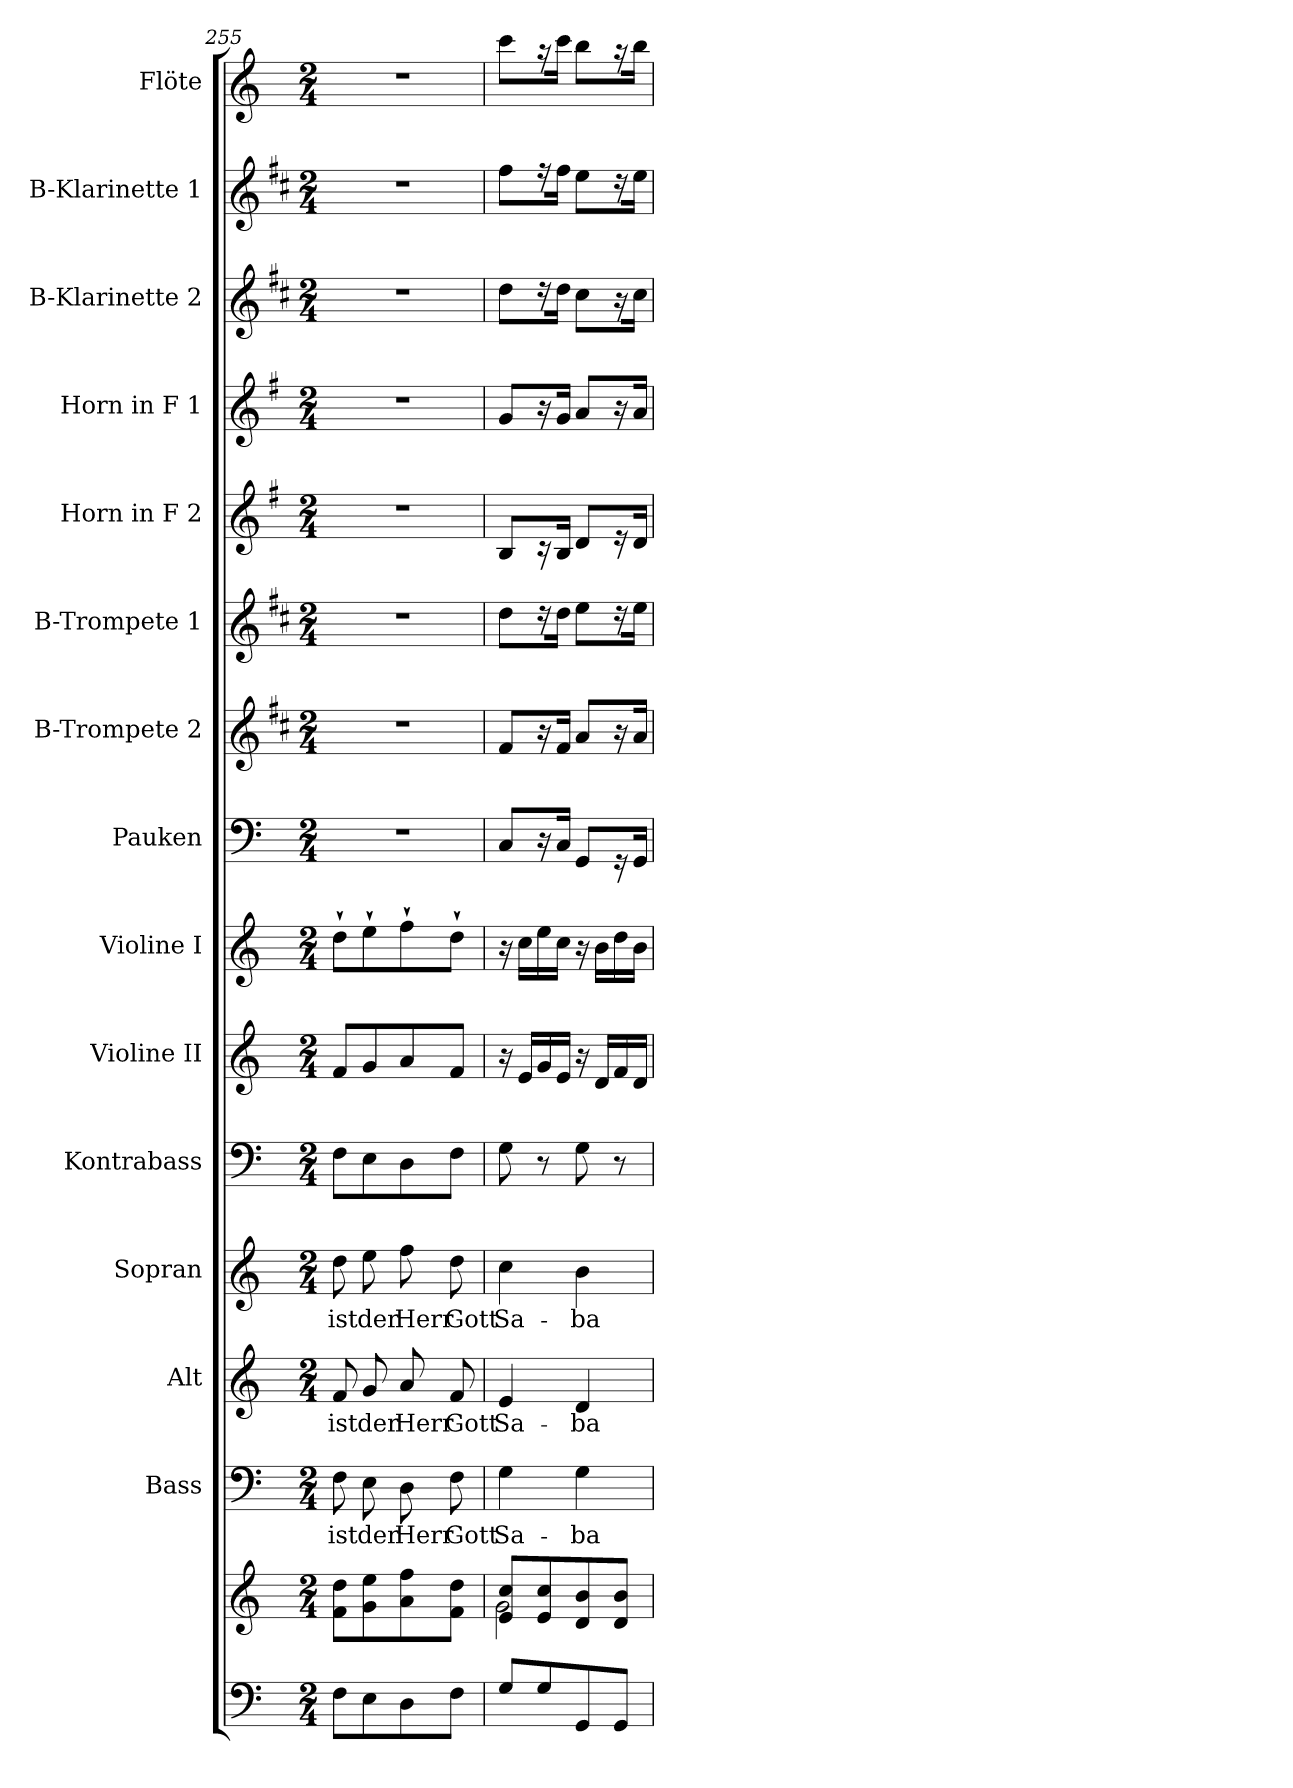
**kern	**kern	**kern	**text	**kern	**text	**kern	**text	**kern	**kern	**kern	**kern	**kern	**kern	**kern	**kern	**kern	**kern	**kern
*part15	*part15	*part14	*part14	*part13	*part13	*part12	*part12	*part11	*part10	*part9	*part8	*part7	*part6	*part5	*part4	*part3	*part2	*part1
*staff16	*staff15	*staff14	*staff14	*staff13	*staff13	*staff12	*staff12	*staff11	*staff10	*staff9	*staff8	*staff7	*staff6	*staff5	*staff4	*staff3	*staff2	*staff1
*	*	*I"Bass	*	*I"Alt	*	*I"Sopran	*	*I"Kontrabass	*I"Violine II	*I"Violine I	*I"Pauken	*I"B-Trompete 2	*I"B-Trompete 1	*I"Horn in F 2	*I"Horn in F 1	*I"B-Klarinette 2	*I"B-Klarinette 1	*I"Flöte
*	*	*I'B.	*	*I'A.	*	*I'S.	*	*I'Kb.	*I'Vl. II	*I'Vl. I	*I'Pk.	*I'B Trp. 2	*I'B Trp. 1	*	*	*I'B Kl. 2	*I'B Kl. 1	*I'Fl.
*clefF4	*clefG2	*clefF4	*	*clefG2	*	*clefG2	*	*clefF4	*clefG2	*clefG2	*clefF4	*clefG2	*clefG2	*clefG2	*clefG2	*clefG2	*clefG2	*clefG2
*	*	*	*	*	*	*	*	*ITrd7c12	*	*	*	*ITrd1c2	*ITrd1c2	*ITrd4c7	*ITrd4c7	*ITrd1c2	*ITrd1c2	*
*k[]	*k[]	*k[]	*	*k[]	*	*k[]	*	*k[]	*k[]	*k[]	*k[]	*k[]	*k[]	*k[]	*k[]	*k[]	*k[]	*k[]
*C:	*C:	*C:	*	*C:	*	*C:	*	*C:	*C:	*C:	*C:	*C:	*C:	*C:	*C:	*C:	*C:	*C:
*M2/4	*M2/4	*M2/4	*	*M2/4	*	*M2/4	*	*M2/4	*M2/4	*M2/4	*M2/4	*M2/4	*M2/4	*M2/4	*M2/4	*M2/4	*M2/4	*M2/4
=255	=255	=255	=255	=255	=255	=255	=255	=255	=255	=255	=255	=255	=255	=255	=255	=255	=255	=255
!	!	!	!LO:LY:b	!	!LO:LY:b	!	!LO:LY:b	!	!	!	!	!	!	!	!	!	!	!
8F\L	8f\ 8dd\L	8F\	ist	8f/	ist	8dd\	ist	8FF\L	8f/L	8dd`>\L	2r	2r	2r	2r	2r	2r	2r	2r
!	!	!	!LO:LY:b	!	!LO:LY:b	!	!LO:LY:b	!	!	!	!	!	!	!	!	!	!	!
8E\	8g\ 8ee\	8E\	der	8g/	der	8ee\	der	8EE\	8g/	8ee`>\	.	.	.	.	.	.	.	.
!	!	!	!LO:LY:b	!	!LO:LY:b	!	!LO:LY:b	!	!	!	!	!	!	!	!	!	!	!
8D\	8a\ 8ff\	8D\	Herr	8a/	Herr	8ff\	Herr	8DD\	8a/	8ff`>\	.	.	.	.	.	.	.	.
!	!	!	!LO:LY:b	!	!LO:LY:b	!	!LO:LY:b	!	!	!	!	!	!	!	!	!	!	!
8F\J	8f\ 8dd\J	8F\	Gott	8f/	Gott	8dd\	Gott	8FF\J	8f/J	8dd`>\J	.	.	.	.	.	.	.	.
=256	=256	=256	=256	=256	=256	=256	=256	=256	=256	=256	=256	=256	=256	=256	=256	=256	=256	=256
*	*^	*	*	*	*	*	*	*	*	*	*	*	*	*	*	*	*	*
!	!	!	!	!LO:LY:b	!	!LO:LY:b	!	!LO:LY:b	!	!	!	!	!	!	!	!	!	!	!
8G/L	8e/ 8cc/L	2g\	4G\	Sa-	4e/	Sa-	4cc\	Sa-	8GG\	16r	16r	8C/L	8e/L	8cc\L	8E/L	8c/L	8cc\L	8ee\L	8ccc\L
.	.	.	.	.	.	.	.	.	.	16e/LL	16cc\LL	.	.	.	.	.	.	.	.
8G/	8e/ 8cc/	.	.	.	.	.	.	.	8r	16g/	16ee\	16r	16r	16r	16r	16r	16r	16r	16r
.	.	.	.	.	.	.	.	.	.	16e/JJ	16cc\JJ	16C/Jk	16e/Jk	16cc\Jk	16E/Jk	16c/Jk	16cc\Jk	16ee\Jk	16ccc\Jk
!	!	!	!	!LO:LY:b	!	!LO:LY:b	!	!LO:LY:b	!	!	!	!	!	!	!	!	!	!	!
8GG/	8d/ 8b/	.	4G\	-ba-	4d/	-ba-	4b\	-ba-	8GG\	16r	16r	8GG/L	8g/L	8dd\L	8G/L	8d/L	8b\L	8dd\L	8bb\L
.	.	.	.	.	.	.	.	.	.	16d/LL	16b\LL	.	.	.	.	.	.	.	.
8GG/J	8d/ 8b/J	.	.	.	.	.	.	.	8r	16f/	16dd\	16r	16r	16r	16r	16r	16r	16r	16r
.	.	.	.	.	.	.	.	.	.	16d/JJ	16b\JJ	16GG/Jk	16g/Jk	16dd\Jk	16G/Jk	16d/Jk	16b\Jk	16dd\Jk	16bb\Jk
*	*v	*v	*	*	*	*	*	*	*	*	*	*	*	*	*	*	*	*	*
=	=	=	=	=	=	=	=	=	=	=	=	=	=	=	=	=	=	=
*-	*-	*-	*-	*-	*-	*-	*-	*-	*-	*-	*-	*-	*-	*-	*-	*-	*-	*-
